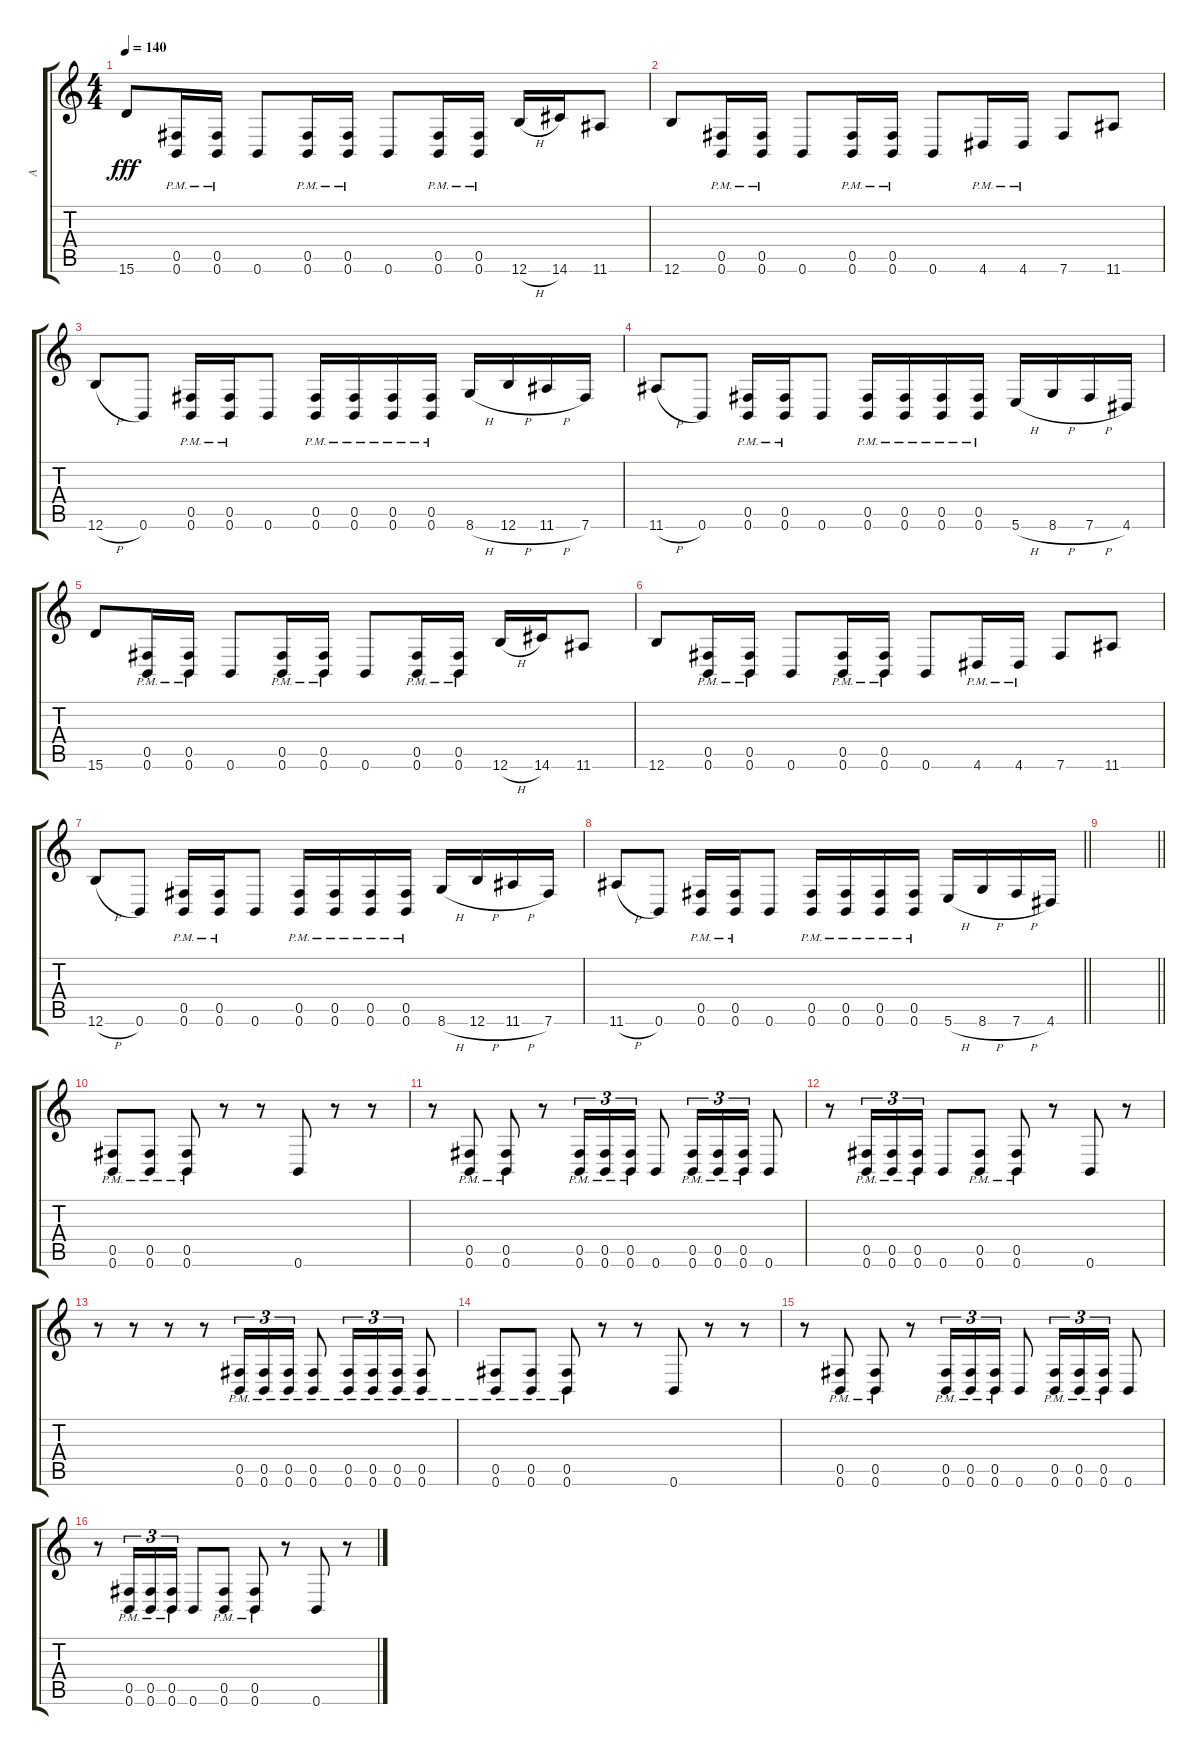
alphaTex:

\track ("A" "A") {instrument distortionguitar}
\staff {score tabs}
\tuning (Db4 Ab3 E3 B2 Gb2 B1) {hide}
\ts (4 4)
\section ("" "")
\tempo 140
\clef g2
\ks c
15.6.8{dy fff} (0.5{pm} 0.6{pm}).16 (0.5{pm} 0.6{pm}).16 0.6.8 (0.5{pm} 0.6{pm}).16 (0.5{pm} 0.6{pm}).16 0.6.8 (0.5{pm} 0.6{pm}).16 (0.5{pm} 0.6{pm}).16 12.6{h}.16 14.6.16 11.6.8 |
12.6.8 (0.5{pm} 0.6{pm}).16 (0.5{pm} 0.6{pm}).16 0.6.8 (0.5{pm} 0.6{pm}).16 (0.5{pm} 0.6{pm}).16 0.6.8 4.6{pm}.16 4.6{pm}.16 7.6.8 11.6.8 |
12.6{h}.8 0.6.8 (0.5{pm} 0.6{pm}).16 (0.5{pm} 0.6{pm}).16 0.6.8 (0.5{pm} 0.6{pm}).16 (0.5{pm} 0.6{pm}).16 (0.5{pm} 0.6{pm}).16 (0.5{pm} 0.6{pm}).16 8.6{h}.16 12.6{h}.16 11.6{h}.16 7.6.16 |
11.6{h}.8 0.6.8 (0.5{pm} 0.6{pm}).16 (0.5{pm} 0.6{pm}).16 0.6.8 (0.5{pm} 0.6{pm}).16 (0.5{pm} 0.6{pm}).16 (0.5{pm} 0.6{pm}).16 (0.5{pm} 0.6{pm}).16 5.6{h}.16 8.6{h}.16 7.6{h}.16 4.6.16 |
15.6.8 (0.5{pm} 0.6{pm}).16 (0.5{pm} 0.6{pm}).16 0.6.8 (0.5{pm} 0.6{pm}).16 (0.5{pm} 0.6{pm}).16 0.6.8 (0.5{pm} 0.6{pm}).16 (0.5{pm} 0.6{pm}).16 12.6{h}.16 14.6.16 11.6.8 |
12.6.8 (0.5{pm} 0.6{pm}).16 (0.5{pm} 0.6{pm}).16 0.6.8 (0.5{pm} 0.6{pm}).16 (0.5{pm} 0.6{pm}).16 0.6.8 4.6{pm}.16 4.6{pm}.16 7.6.8 11.6.8 |
12.6{h}.8 0.6.8 (0.5{pm} 0.6{pm}).16 (0.5{pm} 0.6{pm}).16 0.6.8 (0.5{pm} 0.6{pm}).16 (0.5{pm} 0.6{pm}).16 (0.5{pm} 0.6{pm}).16 (0.5{pm} 0.6{pm}).16 8.6{h}.16 12.6{h}.16 11.6{h}.16 7.6.16 |
\barLineRight lightlight
11.6{h}.8 0.6.8 (0.5{pm} 0.6{pm}).16 (0.5{pm} 0.6{pm}).16 0.6.8 (0.5{pm} 0.6{pm}).16 (0.5{pm} 0.6{pm}).16 (0.5{pm} 0.6{pm}).16 (0.5{pm} 0.6{pm}).16 5.6{h}.16 8.6{h}.16 7.6{h}.16 4.6.16 |
\barLineRight lightlight
|
\section ("" "")
(0.5{pm} 0.6{pm}).8 (0.5{pm} 0.6{pm}).8 (0.5{pm} 0.6{pm}).8 r.8 r.8 0.6.8 r.8 r.8 |
r.8 (0.5{pm} 0.6{pm}).8 (0.5{pm} 0.6{pm}).8 r.8 (0.5{pm} 0.6{pm}).16{tu (3 2)} (0.5{pm} 0.6{pm}).16{tu (3 2)} (0.5{pm} 0.6{pm}).16{tu (3 2)} 0.6.8 (0.5{pm} 0.6{pm}).16{tu (3 2)} (0.5{pm} 0.6{pm}).16{tu (3 2)} (0.5{pm} 0.6{pm}).16{tu (3 2)} 0.6.8 |
r.8 (0.5{pm} 0.6{pm}).16{tu (3 2)} (0.5{pm} 0.6{pm}).16{tu (3 2)} (0.5{pm} 0.6{pm}).16{tu (3 2)} 0.6.8 (0.5{pm} 0.6{pm}).8 (0.5{pm} 0.6{pm}).8 r.8 0.6.8 r.8 |
r.8 r.8 r.8 r.8 (0.5{pm} 0.6{pm}).16{tu (3 2)} (0.5{pm} 0.6{pm}).16{tu (3 2)} (0.5{pm} 0.6{pm}).16{tu (3 2)} (0.5{pm} 0.6{pm}).8 (0.5{pm} 0.6{pm}).16{tu (3 2)} (0.5{pm} 0.6{pm}).16{tu (3 2)} (0.5{pm} 0.6{pm}).16{tu (3 2)} (0.5{pm} 0.6{pm}).8 |
(0.5{pm} 0.6{pm}).8 (0.5{pm} 0.6{pm}).8 (0.5{pm} 0.6{pm}).8 r.8 r.8 0.6.8 r.8 r.8 |
r.8 (0.5{pm} 0.6{pm}).8 (0.5{pm} 0.6{pm}).8 r.8 (0.5{pm} 0.6{pm}).16{tu (3 2)} (0.5{pm} 0.6{pm}).16{tu (3 2)} (0.5{pm} 0.6{pm}).16{tu (3 2)} 0.6.8 (0.5{pm} 0.6{pm}).16{tu (3 2)} (0.5{pm} 0.6{pm}).16{tu (3 2)} (0.5{pm} 0.6{pm}).16{tu (3 2)} 0.6.8 |
r.8 (0.5{pm} 0.6{pm}).16{tu (3 2)} (0.5{pm} 0.6{pm}).16{tu (3 2)} (0.5{pm} 0.6{pm}).16{tu (3 2)} 0.6.8 (0.5{pm} 0.6{pm}).8 (0.5{pm} 0.6{pm}).8 r.8 0.6.8 r.8
